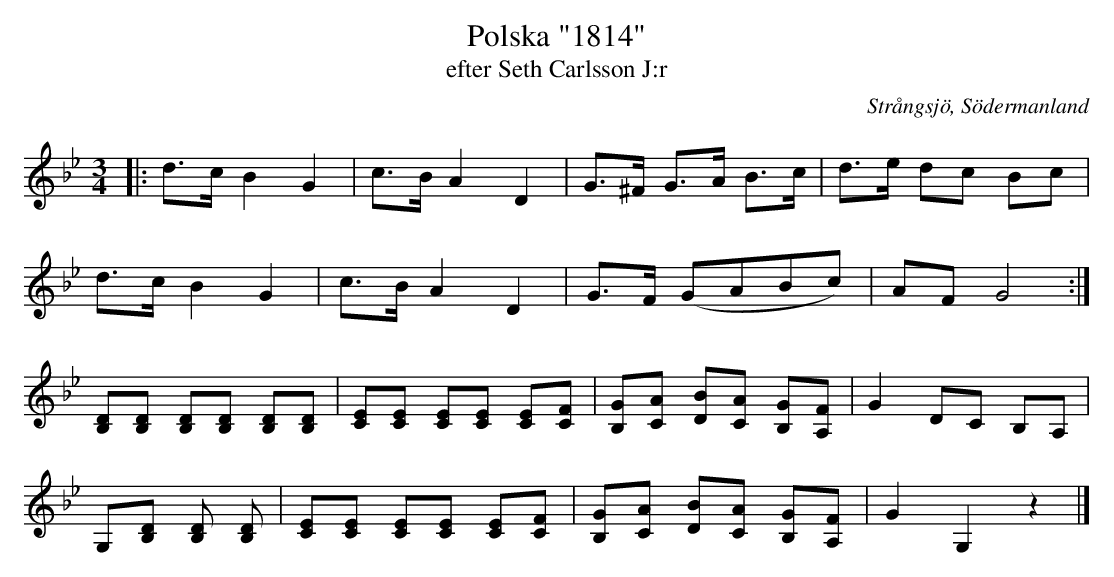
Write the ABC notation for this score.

X:1
T: Polska "1814"
T: efter Seth Carlsson J:r
O: Strångsjö, Södermanland
M: 3/4
L: 1/16
K: Bb
|: d3c B4 G4 | c3B A4 D4 | G3^F G3A B3c | d3e d2c2 B2c2 |
d3c B4 G4 | c3B A4 D4 | G3F (G2A2B2c2) | A2F2 G8 :|
[D2B,2][D2B,2] [D2B,2][D2B,2] [D2B,2][D2B,2] | [C2E2][C2E2] [C2E2][C2E2] [C2E2][C2F2] | [B,2G2][C2A2] [D2B2][C2A2] [B,2G2][A,2F2] | G4 D2C2 B,2A,2 |
G,2[D2B,2] [D2B,2] [D2B,2] | [C2E2][C2E2] [C2E2][C2E2] [C2E2][C2F2] | [B,2G2][C2A2] [D2B2][C2A2] [B,2G2][A,2F2] | G4 G,4 z4 |]
